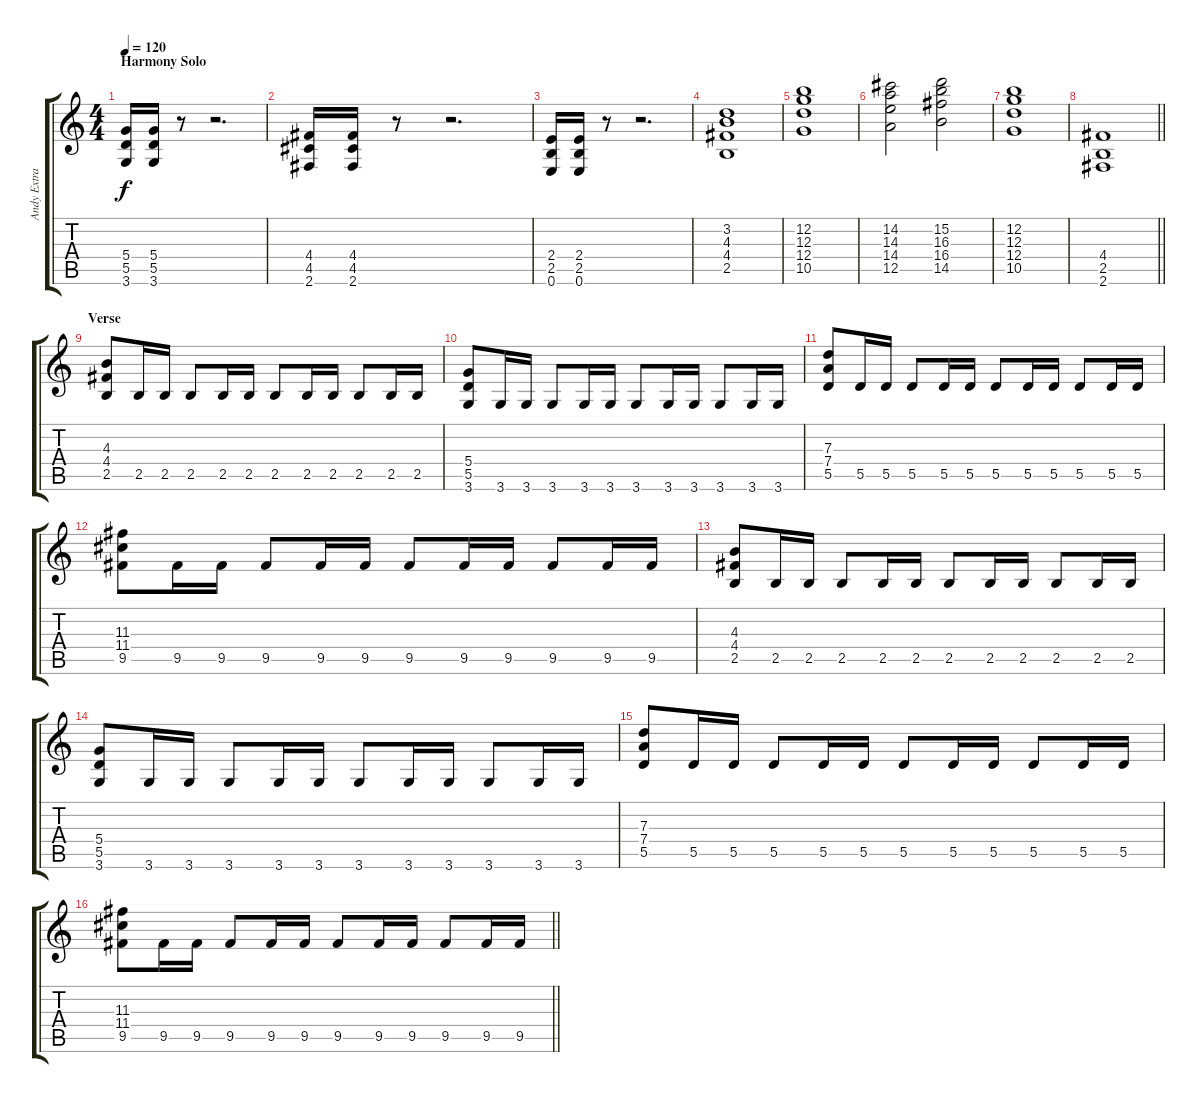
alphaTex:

\track ("Andy Extra" "Andy Extra") {instrument electricguitarjazz}
\staff {score tabs}
\tuning (E4 B3 G3 D3 A2 E2) {hide}
\ts (4 4)
\section ("" "Harmony Solo")
\tempo 120
\clef g2
\ks c
(5.4 5.5 3.6).16{dy f} (5.4 5.5 3.6).16 r.8 r.2{d} |
(4.4 4.5 2.6).16 (4.4 4.5 2.6).16 r.8 r.2{d} |
(2.4 2.5 0.6).16 (2.4 2.5 0.6).16 r.8 r.2{d} |
(3.2 4.3 4.4 2.5).1 |
(12.2 12.3 12.4 10.5).1 |
(14.2 14.3 14.4 12.5).2 (15.2 16.3 16.4 14.5).2 |
(12.2 12.3 12.4 10.5).1 |
\barLineRight lightlight
(4.4 2.5 2.6).1 |
\section ("" "Verse")
(4.3 4.4 2.5).8 2.5.16 2.5.16 2.5.8 2.5.16 2.5.16 2.5.8 2.5.16 2.5.16 2.5.8 2.5.16 2.5.16 |
(5.4 5.5 3.6).8 3.6.16 3.6.16 3.6.8 3.6.16 3.6.16 3.6.8 3.6.16 3.6.16 3.6.8 3.6.16 3.6.16 |
(7.3 7.4 5.5).8 5.5.16 5.5.16 5.5.8 5.5.16 5.5.16 5.5.8 5.5.16 5.5.16 5.5.8 5.5.16 5.5.16 |
(11.3 11.4 9.5).8 9.5.16 9.5.16 9.5.8 9.5.16 9.5.16 9.5.8 9.5.16 9.5.16 9.5.8 9.5.16 9.5.16 |
(4.3 4.4 2.5).8 2.5.16 2.5.16 2.5.8 2.5.16 2.5.16 2.5.8 2.5.16 2.5.16 2.5.8 2.5.16 2.5.16 |
(5.4 5.5 3.6).8 3.6.16 3.6.16 3.6.8 3.6.16 3.6.16 3.6.8 3.6.16 3.6.16 3.6.8 3.6.16 3.6.16 |
(7.3 7.4 5.5).8 5.5.16 5.5.16 5.5.8 5.5.16 5.5.16 5.5.8 5.5.16 5.5.16 5.5.8 5.5.16 5.5.16 |
\barLineRight lightlight
(11.3 11.4 9.5).8 9.5.16 9.5.16 9.5.8 9.5.16 9.5.16 9.5.8 9.5.16 9.5.16 9.5.8 9.5.16 9.5.16
